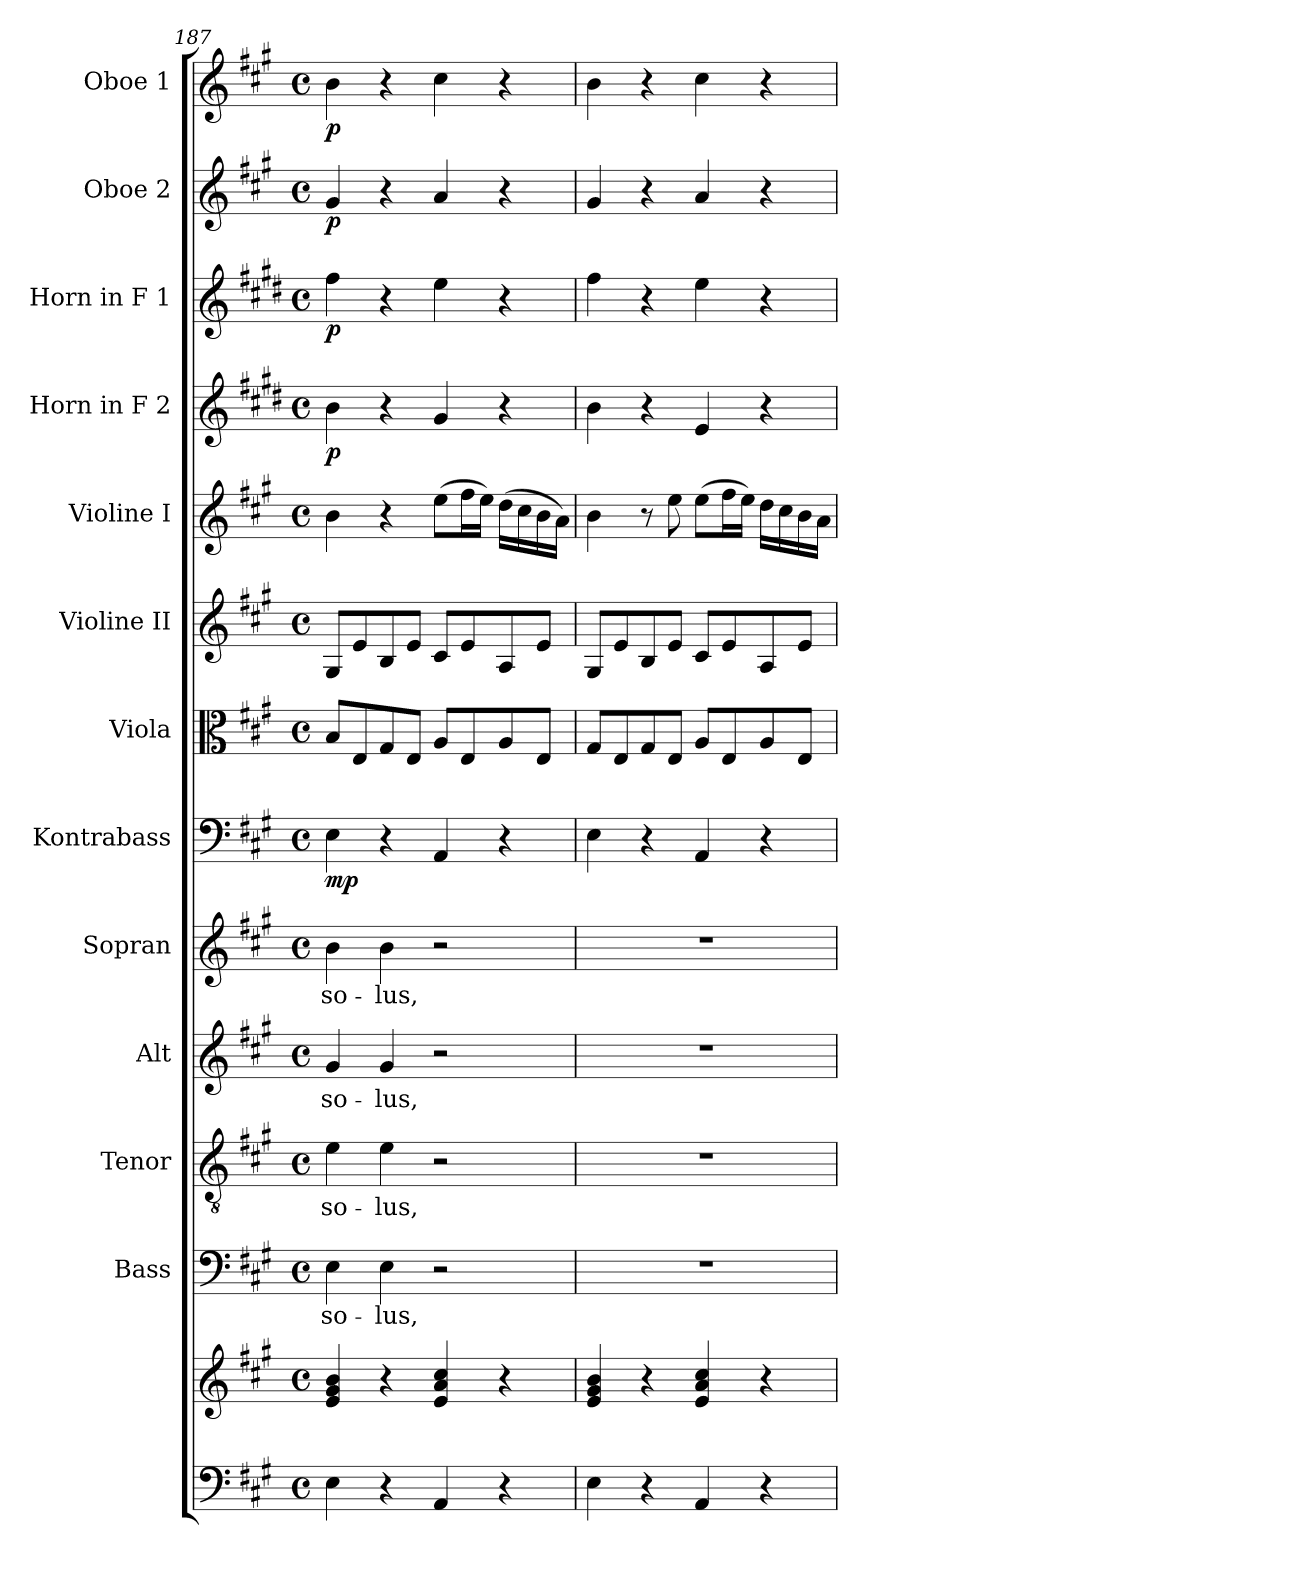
**kern	**kern	**kern	**text	**kern	**text	**kern	**text	**kern	**text	**kern	**dynam	**kern	**kern	**kern	**kern	**dynam	**kern	**dynam	**kern	**dynam	**kern	**dynam
*part13	*part13	*part12	*part12	*part11	*part11	*part10	*part10	*part9	*part9	*part8	*part8	*part7	*part6	*part5	*part4	*part4	*part3	*part3	*part2	*part2	*part1	*part1
*staff14	*staff13	*staff12	*staff12	*staff11	*staff11	*staff10	*staff10	*staff9	*staff9	*staff8	*staff8	*staff7	*staff6	*staff5	*staff4	*staff4	*staff3	*staff3	*staff2	*staff2	*staff1	*staff1
*	*	*I"Bass	*	*I"Tenor	*	*I"Alt	*	*I"Sopran	*	*I"Kontrabass	*	*I"Viola	*I"Violine II	*I"Violine I	*I"Horn in F 2	*	*I"Horn in F 1	*	*I"Oboe 2	*	*I"Oboe 1	*
*	*	*I'B.	*	*I'T.	*	*I'A.	*	*I'S.	*	*I'Kb.	*	*I'Vla.	*I'Vl. II	*I'Vl. I	*	*	*	*	*I'Ob.. 2	*	*I'Ob. 1	*
!!LO:PB:g=z
*clefF4	*clefG2	*clefF4	*	*clefGv2	*	*clefG2	*	*clefG2	*	*clefF4	*	*clefC3	*clefG2	*clefG2	*clefG2	*	*clefG2	*	*clefG2	*	*clefG2	*
*	*	*	*	*	*	*	*	*	*	*ITrd7c12	*	*	*	*	*ITrd4c7	*	*ITrd4c7	*	*	*	*	*
*k[f#c#g#]	*k[f#c#g#]	*k[f#c#g#]	*	*k[f#c#g#]	*	*k[f#c#g#]	*	*k[f#c#g#]	*	*k[f#c#g#]	*	*k[f#c#g#]	*k[f#c#g#]	*k[f#c#g#]	*k[f#c#g#]	*	*k[f#c#g#]	*	*k[f#c#g#]	*	*k[f#c#g#]	*
*A:	*A:	*A:	*	*A:	*	*A:	*	*A:	*	*A:	*	*A:	*A:	*A:	*A:	*	*A:	*	*A:	*	*A:	*
*M4/4	*M4/4	*M4/4	*	*M4/4	*	*M4/4	*	*M4/4	*	*M4/4	*	*M4/4	*M4/4	*M4/4	*M4/4	*	*M4/4	*	*M4/4	*	*M4/4	*
*met(c)	*met(c)	*met(c)	*	*met(c)	*	*met(c)	*	*met(c)	*	*met(c)	*	*met(c)	*met(c)	*met(c)	*met(c)	*	*met(c)	*	*met(c)	*	*met(c)	*
=187	=187	=187	=187	=187	=187	=187	=187	=187	=187	=187	=187	=187	=187	=187	=187	=187	=187	=187	=187	=187	=187	=187
!	!	!	!LO:LY:b	!	!LO:LY:b	!	!LO:LY:b	!	!LO:LY:b	!	!LO:DY:b	!	!	!	!	!LO:DY:b	!	!LO:DY:b	!	!LO:DY:b	!	!LO:DY:b
4E\	4e/ 4g#/ 4b/	4E\	so-	4e\	so-	4g#/	so-	4b\	so-	4EE\	mp	8B/L	8G#/L	4b\	4e\	p	4b\	p	4g#/	p	4b\	p
.	.	.	.	.	.	.	.	.	.	.	.	8E/	8e/	.	.	.	.	.	.	.	.	.
!	!	!	!LO:LY:b	!	!LO:LY:b	!	!LO:LY:b	!	!LO:LY:b	!	!	!	!	!	!	!	!	!	!	!	!	!
4r	4r	4E\	-lus,	4e\	-lus,	4g#/	-lus,	4b\	-lus,	4r	.	8G#/	8B/	4r	4r	.	4r	.	4r	.	4r	.
.	.	.	.	.	.	.	.	.	.	.	.	8E/J	8e/J	.	.	.	.	.	.	.	.	.
4AA/	4e/ 4a/ 4cc#/	2r	.	2r	.	2r	.	2r	.	4AAA/	.	8A/L	8c#/L	(>8ee\L	4c#/	.	4a\	.	4a/	.	4cc#\	.
.	.	.	.	.	.	.	.	.	.	.	.	8E/	8e/	16ff#\L	.	.	.	.	.	.	.	.
.	.	.	.	.	.	.	.	.	.	.	.	.	.	16ee\JJ)	.	.	.	.	.	.	.	.
4r	4r	.	.	.	.	.	.	.	.	4r	.	8A/	8A/	(>16dd\LL	4r	.	4r	.	4r	.	4r	.
.	.	.	.	.	.	.	.	.	.	.	.	.	.	16cc#\	.	.	.	.	.	.	.	.
.	.	.	.	.	.	.	.	.	.	.	.	8E/J	8e/J	16b\	.	.	.	.	.	.	.	.
.	.	.	.	.	.	.	.	.	.	.	.	.	.	16a\JJ)	.	.	.	.	.	.	.	.
=188	=188	=188	=188	=188	=188	=188	=188	=188	=188	=188	=188	=188	=188	=188	=188	=188	=188	=188	=188	=188	=188	=188
4E\	4e/ 4g#/ 4b/	1r	.	1r	.	1r	.	1r	.	4EE\	.	8G#/L	8G#/L	4b\	4e\	.	4b\	.	4g#/	.	4b\	.
.	.	.	.	.	.	.	.	.	.	.	.	8E/	8e/	.	.	.	.	.	.	.	.	.
4r	4r	.	.	.	.	.	.	.	.	4r	.	8G#/	8B/	8r	4r	.	4r	.	4r	.	4r	.
.	.	.	.	.	.	.	.	.	.	.	.	8E/J	8e/J	8ee\	.	.	.	.	.	.	.	.
4AA/	4e/ 4a/ 4cc#/	.	.	.	.	.	.	.	.	4AAA/	.	8A/L	8c#/L	(>8ee\L	4A/	.	4a\	.	4a/	.	4cc#\	.
.	.	.	.	.	.	.	.	.	.	.	.	8E/	8e/	16ff#\L	.	.	.	.	.	.	.	.
.	.	.	.	.	.	.	.	.	.	.	.	.	.	16ee\JJ)	.	.	.	.	.	.	.	.
4r	4r	.	.	.	.	.	.	.	.	4r	.	8A/	8A/	16dd\LL	4r	.	4r	.	4r	.	4r	.
.	.	.	.	.	.	.	.	.	.	.	.	.	.	16cc#\	.	.	.	.	.	.	.	.
.	.	.	.	.	.	.	.	.	.	.	.	8E/J	8e/J	16b\	.	.	.	.	.	.	.	.
.	.	.	.	.	.	.	.	.	.	.	.	.	.	16a\JJ	.	.	.	.	.	.	.	.
=	=	=	=	=	=	=	=	=	=	=	=	=	=	=	=	=	=	=	=	=	=	=
*-	*-	*-	*-	*-	*-	*-	*-	*-	*-	*-	*-	*-	*-	*-	*-	*-	*-	*-	*-	*-	*-	*-
